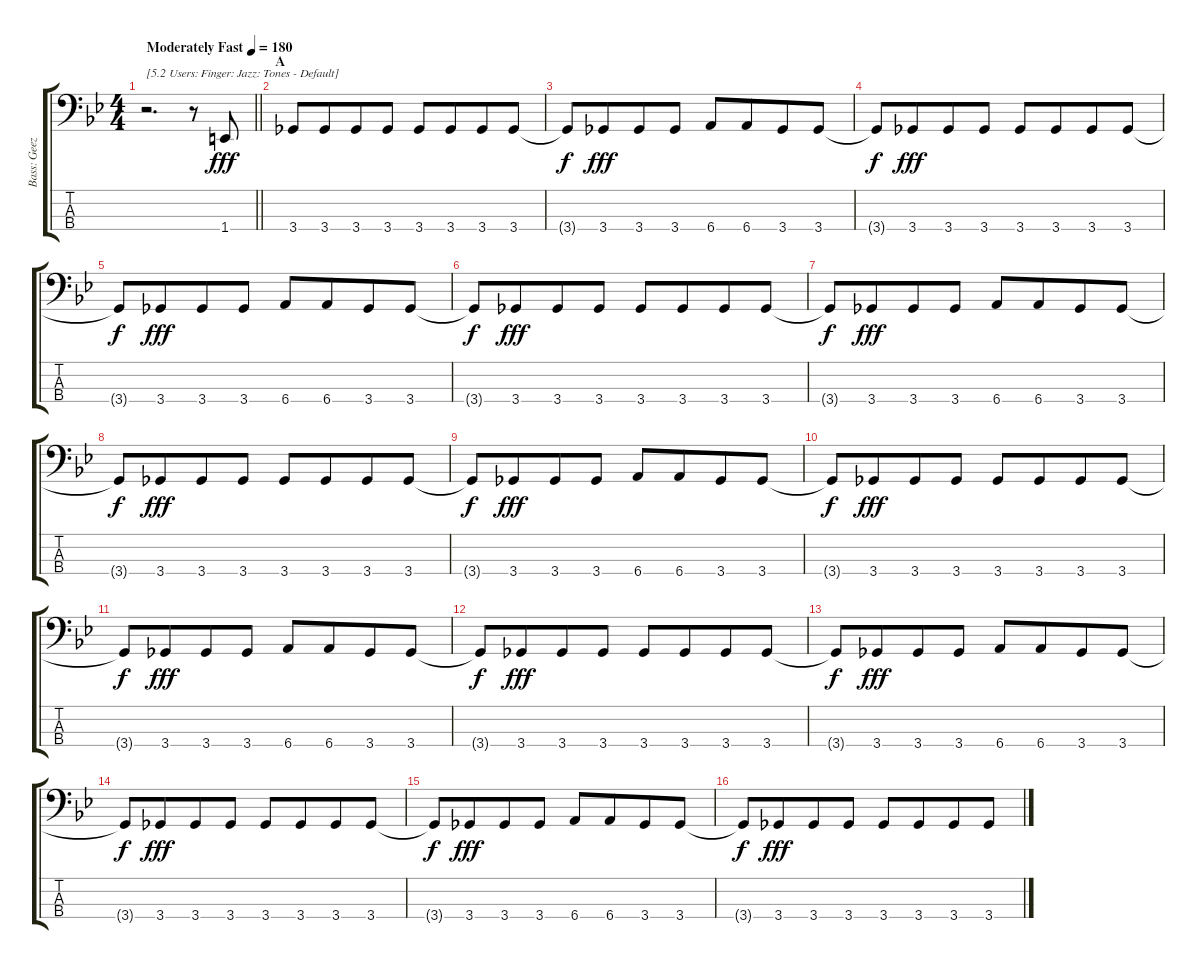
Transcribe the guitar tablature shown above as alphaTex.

\track ("Bass: Geezer" "Bass: Geez") {instrument electricbassfinger}
\staff {score tabs}
\tuning (Gb2 Db2 Ab1 Eb1) {hide}
\ts (4 4)
\tempo (180 "Moderately Fast")
\clef f4
\barLineRight lightlight
\ks bb
r.2{d txt "[5.2 Users: Finger: Jazz: Tones - Default]" dy fff instrument electricbassfinger} r.8 1.4.8 |
\section ("" "A")
3.4.8 3.4.8{beam merge} 3.4.8 3.4.8 3.4.8 3.4.8{beam merge} 3.4.8 3.4.8 |
3.4{t}.8{dy f} 3.4.8{dy fff beam merge} 3.4.8 3.4.8 6.4.8 6.4.8{beam merge} 3.4.8 3.4.8 |
3.4{t}.8{dy f} 3.4.8{dy fff beam merge} 3.4.8 3.4.8 3.4.8 3.4.8{beam merge} 3.4.8 3.4.8 |
3.4{t}.8{dy f} 3.4.8{dy fff beam merge} 3.4.8 3.4.8 6.4.8 6.4.8{beam merge} 3.4.8 3.4.8 |
3.4{t}.8{dy f} 3.4.8{dy fff beam merge} 3.4.8 3.4.8 3.4.8 3.4.8{beam merge} 3.4.8 3.4.8 |
3.4{t}.8{dy f} 3.4.8{dy fff beam merge} 3.4.8 3.4.8 6.4.8 6.4.8{beam merge} 3.4.8 3.4.8 |
3.4{t}.8{dy f} 3.4.8{dy fff beam merge} 3.4.8 3.4.8 3.4.8 3.4.8{beam merge} 3.4.8 3.4.8 |
3.4{t}.8{dy f} 3.4.8{dy fff beam merge} 3.4.8 3.4.8 6.4.8 6.4.8{beam merge} 3.4.8 3.4.8 |
3.4{t}.8{dy f} 3.4.8{dy fff beam merge} 3.4.8 3.4.8 3.4.8 3.4.8{beam merge} 3.4.8 3.4.8 |
3.4{t}.8{dy f} 3.4.8{dy fff beam merge} 3.4.8 3.4.8 6.4.8 6.4.8{beam merge} 3.4.8 3.4.8 |
3.4{t}.8{dy f} 3.4.8{dy fff beam merge} 3.4.8 3.4.8 3.4.8 3.4.8{beam merge} 3.4.8 3.4.8 |
3.4{t}.8{dy f} 3.4.8{dy fff beam merge} 3.4.8 3.4.8 6.4.8 6.4.8{beam merge} 3.4.8 3.4.8 |
3.4{t}.8{dy f} 3.4.8{dy fff beam merge} 3.4.8 3.4.8 3.4.8 3.4.8{beam merge} 3.4.8 3.4.8 |
3.4{t}.8{dy f} 3.4.8{dy fff beam merge} 3.4.8 3.4.8 6.4.8 6.4.8{beam merge} 3.4.8 3.4.8 |
3.4{t}.8{dy f} 3.4.8{dy fff beam merge} 3.4.8 3.4.8 3.4.8 3.4.8{beam merge} 3.4.8 3.4.8
